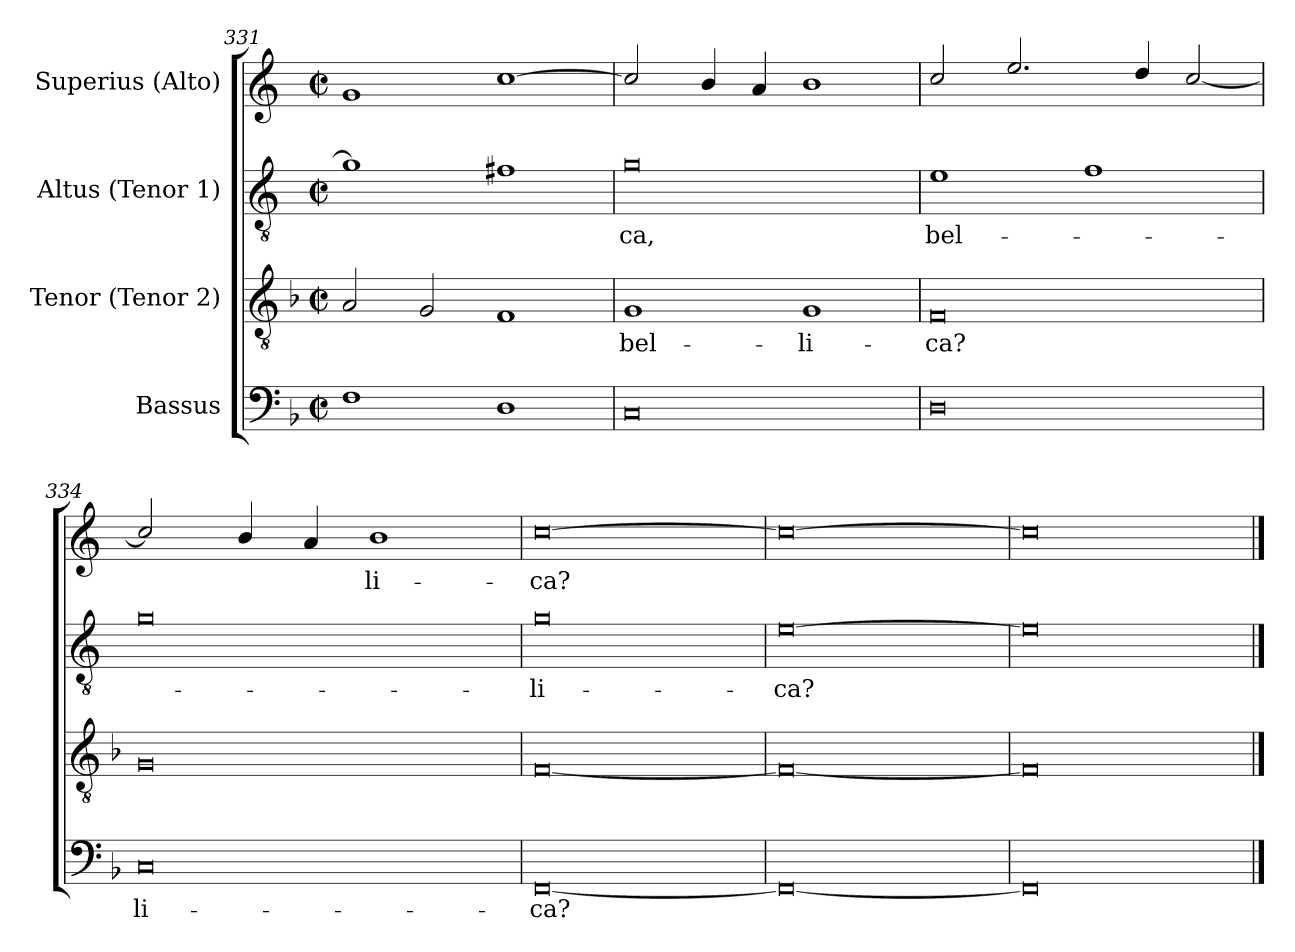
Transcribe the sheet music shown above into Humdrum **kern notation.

**kern	**text	**kern	**text	**kern	**text	**kern	**text
*part4	*part4	*part3	*part3	*part2	*part2	*part1	*part1
*staff4	*staff4	*staff3	*staff3	*staff2	*staff2	*staff1	*staff1
*I"Bassus	*	*I"Tenor (Tenor 2)	*	*I"Altus (Tenor 1)	*	*I"Superius (Alto)	*
*clefF4	*	*clefGv2	*	*clefGv2	*	*clefG2	*
*	*	*	*	*ITrd4c7	*	*ITrd4c7	*
*k[b-]	*	*k[b-]	*	*k[b-]	*	*k[b-]	*
*F:	*	*F:	*	*F:	*	*F:	*
*M2/2	*	*M2/2	*	*M2/2	*	*M2/2	*
*met(c|)	*	*met(c|)	*	*met(c|)	*	*met(c|)	*
=331	=331	=331	=331	=331	=331	=331	=331
1F	.	2A/	.	1c]	.	1c	.
.	.	2G/	.	.	.	.	.
1D	.	1F	.	1Bn	.	[1f	.
!!LO:LB:g=z
=332	=332	=332	=332	=332	=332	=332	=332
!	!	!	!LO:LY:b	!	!LO:LY:b	!	!
0C	.	1G	bel-	0c	-ca,	2f/]	.
.	.	.	.	.	.	4e/	.
.	.	.	.	.	.	4d/	.
!	!	!	!LO:LY:b	!	!	!	!
.	.	1G	-li-	.	.	1e	.
=333	=333	=333	=333	=333	=333	=333	=333
!	!	!	!LO:LY:b	!	!LO:LY:b	!	!
0D	.	0F	-ca?	1A	bel-	2f/	.
.	.	.	.	.	.	2.a/	.
.	.	.	.	1B-	.	.	.
.	.	.	.	.	.	4g/	.
.	.	.	.	.	.	[2f/	.
=334	=334	=334	=334	=334	=334	=334	=334
!	!LO:LY:b	!	!	!	!	!	!
0C	-li-	0G	.	0c	.	2f/]	.
.	.	.	.	.	.	4e/	.
.	.	.	.	.	.	4d/	.
!	!	!	!	!	!	!	!LO:LY:b
.	.	.	.	.	.	1e	-li-
=335	=335	=335	=335	=335	=335	=335	=335
!	!LO:LY:b	!	!	!	!LO:LY:b	!	!LO:LY:b
[0FF	-ca?	[0F	.	0c	-li-	[0f	-ca?
=336	=336	=336	=336	=336	=336	=336	=336
!	!	!	!	!	!LO:LY:b	!	!
0FF_	.	0F_	.	[0A	-ca?	0f_	.
=337	=337	=337	=337	=337	=337	=337	=337
0FF]	.	0F]	.	0A]	.	0f]	.
==	==	==	==	==	==	==	==
*-	*-	*-	*-	*-	*-	*-	*-
